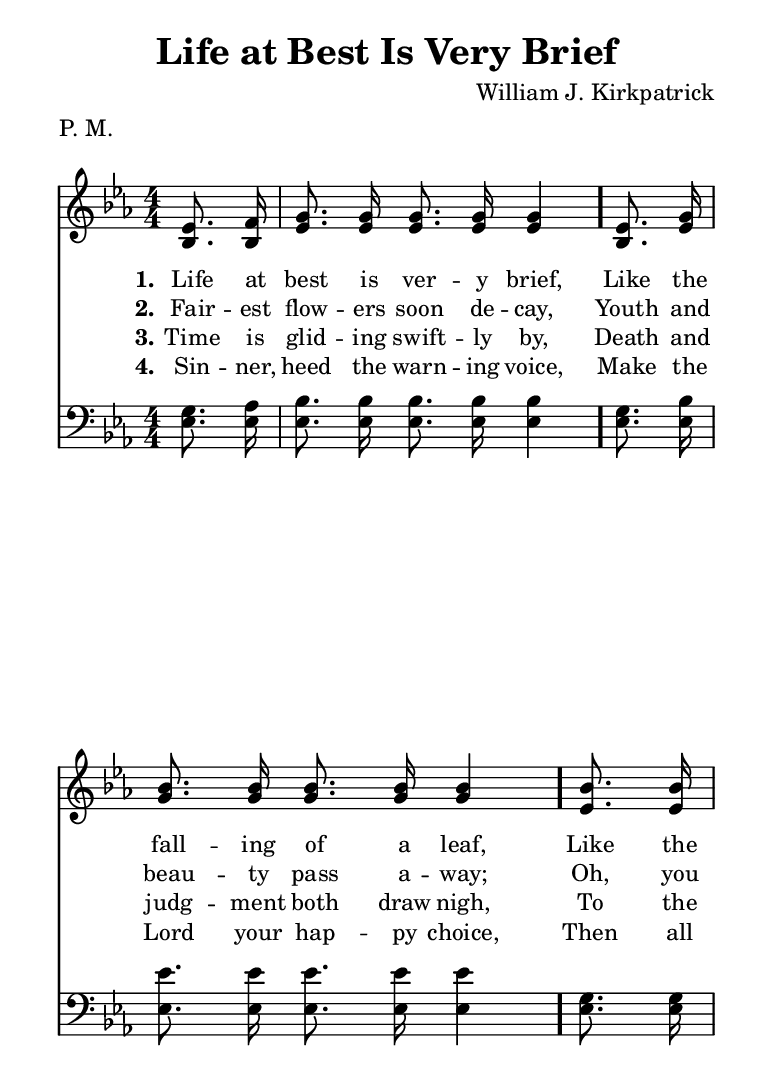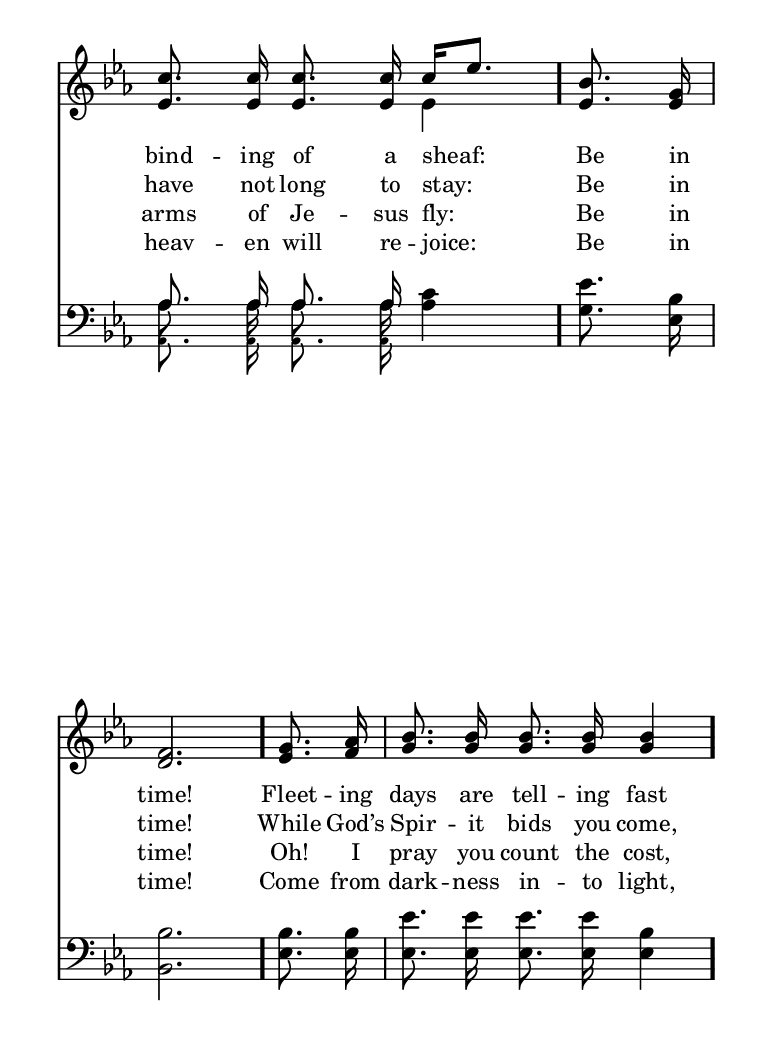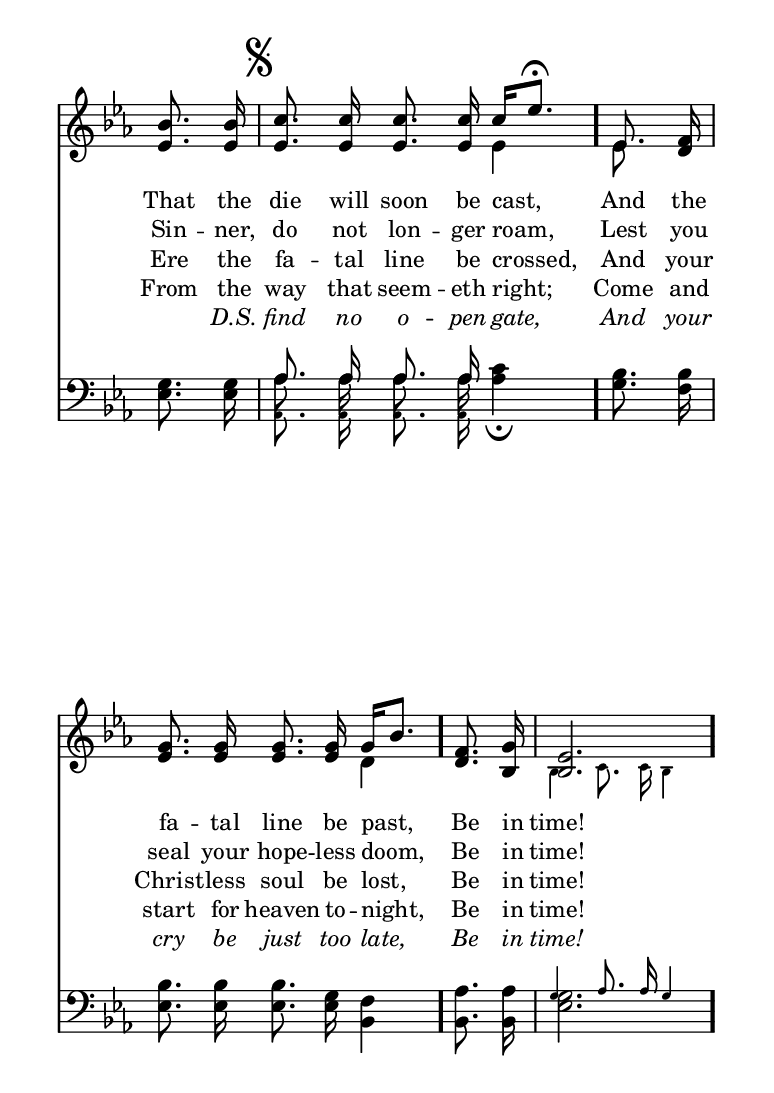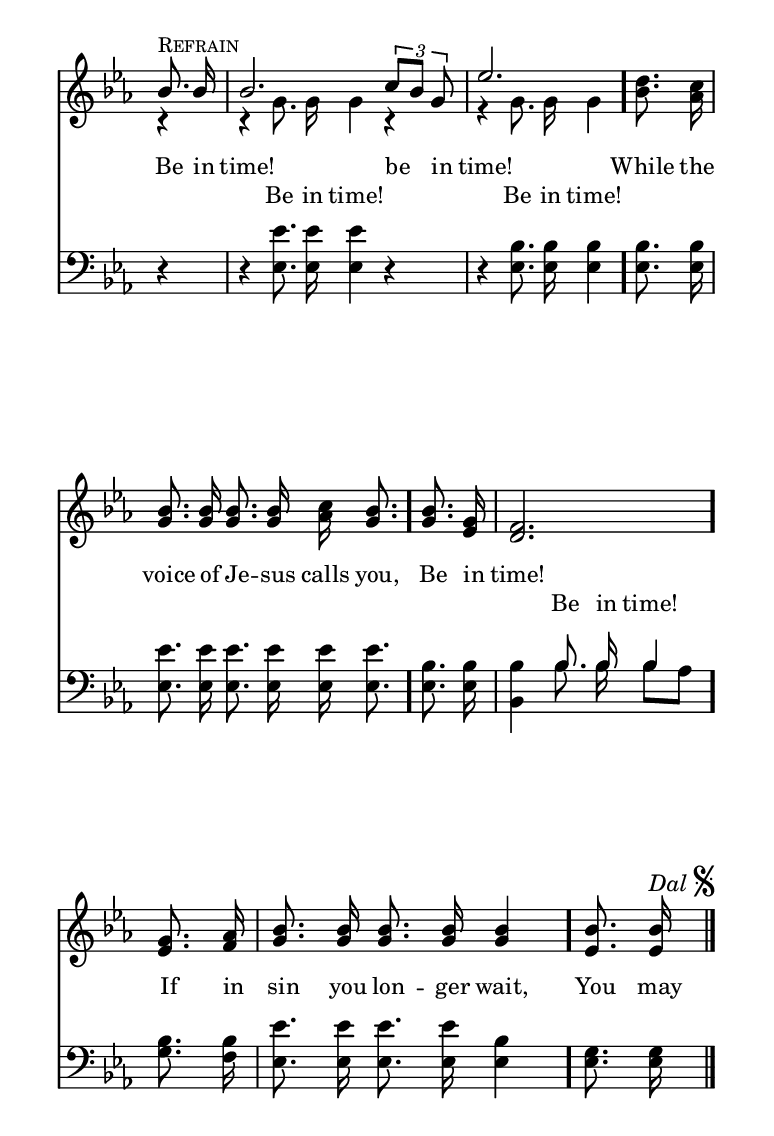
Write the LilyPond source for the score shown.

\include "common/global.ily"
\paper {
  \include "common/paper.ily"
  ragged-last-bottom = ##t
  systems-per-page = #(cond (is-eogsized 4) (#t #f))
  system-count = #(cond (is-eogsized 6) (#t #f))
}

\header{
  %gospel
  hymnnumber = "102"
  title = "Life at Best Is Very Brief"
  tunename = ""
  meter = "P. M."
  poet = ""
  composer = "William J. Kirkpatrick"
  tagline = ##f
}

% for fermata in MIDI
ta = { \tempo 4=80 }
tb = { \tempo 4=40 }
marksegno = { \mark \markup { \musicglyph #"scripts.segno" } }

patternAAds = { c8. c16 c8. c16 c4 }
patternAA = { \ta c8. c16 | \patternAAds }
patternABds = { \ta c8. c16 c8. c16 c16[ c8.] }
patternAB = { \ta c8. c16 \patternABds }
patternACds = { c8. c16 c8. c16 \tb c4 \ta }
patternAC = { \ta c8. c16 | \patternACds }

patternBA = { \ta c8. c16 | c2. }

patternCA = { \ta c8. c16 | c8. c16 c8. c16 c16 c8. }

lyricsInvis = { \override LyricText.stencil = ##f \override LyricHyphen.stencil = ##f }
lyricsVis = { \revert LyricText.stencil \revert LyricHyphen.stencil }

global = {
  \include "common/overrides.ily"
  \override Staff.TimeSignature.style = #'numbered
  \time 4/4
  \override Score.MetronomeMark.transparent = ##t % hide all fermata changes too
  \ta
  \key ees \major
  \partial 4
  \autoBeamOff
}

notesSoprano = {
\global
\relative c' {

  \changePitch \patternAA { ees f | g g g g g }
  \changePitch \patternAA { ees g | bes bes bes bes bes }
  \changePitch \patternAB { bes bes | c c c c c ees }
  \changePitch \patternBA { bes g | f }

  \changePitch \patternAA { g aes | bes bes bes bes bes}
  \changePitch \patternAB { bes bes | c c c c c ees \fermata }
  \changePitch \patternAB { ees, f | g g g g g bes }
  \changePitch \patternBA { f g | ees }

  << s^\markup { \small \caps "Refrain" }
  { \stemUp bes'8. bes16 | bes2. \tuplet 3/2 { c8[ bes] g } | ees'2. } >>
  \changePitch \patternCA { d c | bes bes bes bes c bes }
  bes8. g16 | f2.
  \changePitch \patternAA { g aes | bes bes bes bes bes }
  bes8. bes16^\markup { \italic { Dal } \raise #1 \musicglyph #"scripts.segno" }

  \bar "|."

}
}

notesSopranoDS = {
\relative c'' {
  \changePitch \patternABds { c c c c c ees \fermata }
  \changePitch \patternAB { ees, f | g g g g g bes }
  \changePitch \patternBA { f g | ees }
}
}

notesAlto = {
\global
\relative e' {

  \changePitch \patternAA { bes bes | ees ees ees ees ees }
  \changePitch \patternAA { bes ees | g g g g g }
  \changePitch \patternAA { ees ees | ees ees ees ees ees }
  \changePitch \patternBA { ees ees | d }

  \changePitch \patternAA { ees f | g g g g g }
  \changePitch \patternAA { ees ees | ees ees ees ees ees }
  \changePitch \patternAA { ees d | ees ees ees ees d }
  \changePitch \patternBA { d bes | bes }

  r4 | r4 g'8. g16 g4 r4 | r4 g8. g16 g4
  \changePitch \patternCA { bes aes | g g g g aes g }
  g8. ees16 | d2.
  \changePitch \patternAA { ees f | g g g g g }
  ees8. ees16

}
}

restsAlto = {

  \repeat unfold 32 \skip 4
  r4 | r4
  \skip 4 \skip 4
  r4 | r4

}

notesAltoDS = {
\relative e' {
  \changePitch \patternAAds { ees ees ees ees ees }
  \changePitch \patternAA { ees d | ees ees ees ees d }
  \changePitch \patternBA { d bes | bes }
}
}

notesAltoSecond = {
\autoBeamOff
\relative e' {
\override NoteHead.font-size = #-4 {
\repeat unfold 29 \skip 4
bes4 c8. c16 bes4
}
}
}

notesTenor = {
\global
\relative a {

  \changePitch \patternAA { g aes | bes bes bes bes bes }
  \changePitch \patternAA { g bes | ees ees ees ees ees }
  \changePitch \patternAA { g, g | aes aes aes aes c }
  \changePitch \patternBA { ees bes | bes }

  \changePitch \patternAA { bes bes | ees ees ees ees bes }
  \changePitch \patternAA { g g | aes aes aes aes c }
  \changePitch \patternAA { bes bes | bes bes bes g f }
  \changePitch \patternBA { aes aes | g }

  r4 | r4 ees'8. ees16 ees4 r4 | r4 bes8. bes16 bes4
  \changePitch \patternCA { bes bes | ees ees ees ees ees ees }
  bes8. bes16 | bes4 bes8. bes16 bes4
  \changePitch \patternAA { bes bes | ees ees ees ees bes }
  g8. g16

}
}

notesTenorDS = {
\relative a {
  \changePitch \patternAAds { aes aes aes aes c }
  \changePitch \patternAA { bes bes | bes bes bes g f }
  \changePitch \patternBA { aes aes | g }
}
}

notesTenorSecond = {
\autoBeamOff
\relative a {
\override NoteHead.font-size = #-4 {
\repeat unfold 29 \skip 4
g4 aes8. aes16 g4
}
}
}

notesBass = {
\global
\relative f {

  \changePitch \patternAA { ees ees | ees ees ees ees ees }
  \changePitch \patternAA { ees ees | ees ees ees ees ees }
  \changePitch \patternAA { ees ees | aes aes aes aes aes }
  \changePitch \patternBA { g ees | bes }

  \changePitch \patternAA { ees ees | ees ees ees ees ees }
  \changePitch \patternAC { ees ees | aes aes aes aes aes_\fermata }
  \changePitch \patternAA { g f | ees ees ees ees bes }
  \changePitch \patternBA { bes bes | ees }

  r4 | r4 ees8. ees16 ees4 r4 | r4 ees8. ees16 ees4
  \changePitch \patternCA { ees ees | ees ees ees ees ees ees }
  ees8. ees16 | bes4 bes'8. bes16 bes8[ aes8]
  \changePitch \patternAA { g f | ees ees ees ees ees }
  ees8. ees16

}
}

notesBassDS = {
\relative f {
  \changePitch \patternACds { aes aes aes aes aes }
  \changePitch \patternAA { g f | ees ees ees ees bes }
  \changePitch \patternBA { bes bes | ees }
}
}

notesBassSecond = {
\autoBeamOff
\relative f, {
\override NoteHead.font-size = #-4 {
\repeat unfold 9 \skip 4
aes8. aes16 aes8. aes16
\repeat unfold 10 \skip 4
aes8. aes16 aes8. aes16
}
}
}

Refrain = \lyricmode {

%{HIDE>%} Be in time! be in time! \bar "." %{<HIDE%}
%LYRICS Be in time ... be in time ... \bar "."
While the voice of Je -- sus calls you, \bar "."
Be in time! \bar "."
If in sin you lon -- ger wait, \bar "."
You may %LYRICS find no open gate, % \bar "."
%LYRICS And your cry be just too late,
%LYRICS Be in time!

}

underWords = \lyricmode {

{ \repeat unfold 48 { \skip 4 } }
Be in time! Be in time!
{ \repeat unfold 11 { \skip 4 } }
Be in time!

}

segnoWords = \lyricmode {

{ \repeat unfold 32 { \skip 4 } }
\override LyricText #'font-shape = #'italic
D.S. find no o -- pen gate,
And your cry be just too late,
Be in time!

}

wordsA = \lyricmode {
\set stanza = "1."

Life at best is ver -- y brief, \bar "."
Like the fall -- ing of a leaf, \bar "."
Like the bind -- ing of a sheaf: \bar "."
Be in time! \bar "."
Fleet -- ing days are tell -- ing fast \bar "."
That the %{HIDE>%} \marksegno %{<HIDE%} die will soon be cast, \bar "."
And the fa -- tal line be past, \bar "."
Be in time! \bar "." \break % for both eogsized and letter, work around issues with vertical location of chorus lyrics

}

wordsB = \lyricmode {
\set stanza = "2."

Fair -- est flow -- ers soon de -- cay,
Youth and beau -- ty pass a -- way;
Oh, you have not long to stay:
Be in time!
While God’s Spir -- it bids you come,
Sin -- ner, do not lon -- ger roam,
Lest you seal your hope -- less doom,
Be in time!

\Refrain

}

wordsC = \lyricmode {
\set stanza = "3."

Time is glid -- ing swift -- ly by,
Death and judg -- ment both draw nigh,
To the arms of Je -- sus fly:
Be in time!
Oh! I pray you count the cost,
Ere the fa -- tal line be crossed,
And your Christ -- less soul be lost,
Be in time!

}

wordsD = \lyricmode {
\set stanza = "4."

Sin -- ner, heed the warn -- ing voice,
Make the Lord your hap -- py choice,
Then all heav -- en will re -- joice:
Be in time!
Come from dark -- ness in -- to light,
From the way that seem -- eth right;
Come and start for heaven to -- night,
Be in time!

}

music = \context ChoirStaff <<
    \context Staff = upper <<
      \set Staff.autoBeaming = ##f
      \set ChoirStaff.systemStartDelimiter = #'SystemStartBar
      \set ChoirStaff.printPartCombineTexts = ##f
      \partcombine #'(2 . 11) \notesSoprano \notesAlto
      \context NullVoice = sopranos { \voiceOne << \notesSoprano >> }
      \context Voice = altosRests { \voiceTwo << \restsAlto >> }
      \context Voice = altosSecond { \voiceFour << \notesAltoSecond >> }
      \context Lyrics = one   \lyricsto sopranos \wordsA
      \context Lyrics = two   \lyricsto sopranos \wordsB
      \context Lyrics = three \lyricsto sopranos \wordsC
      \context Lyrics = four  \lyricsto sopranos \wordsD
    >>
    \new Lyrics \with { alignAboveContext = men } \lyricsto sopranos \segnoWords
    \context Staff = men <<
      \set Staff.autoBeaming = ##f
      \clef bass
      \set ChoirStaff.printPartCombineTexts = ##f
      \partcombine #'(2 . 11) \notesTenor \notesBass
      \context NullVoice = tenors { \voiceOne << \notesTenor >> }
      \context Voice = tenorsSecond { \voiceOne << \notesTenorSecond >> }
      \context Voice = bassesSecond { \voiceTwo << \notesBassSecond >> }
    >>
    \new Lyrics \with { alignAboveContext = men } \lyricsto tenors \underWords
  >>

musicDS = \context ChoirStaff <<
    \context Staff = upper <<
      \set Staff.autoBeaming = ##f
      \set ChoirStaff.systemStartDelimiter = #'SystemStartBar
      \context Voice  = sopranos { \voiceOne { \notesSoprano \notesSopranoDS } }
      \context Voice  = altos { \voiceTwo { \notesAlto \notesAltoDS } }
      \context Voice  = altosSecond { \voiceFour << \notesAltoSecond >> }
    >>
    \context Staff = men <<
      \set Staff.autoBeaming = ##f
      \clef bass
      \context Voice  = tenors { \voiceOne { \notesTenor \notesTenorDS } }
      \context Voice  = tenorsSecond { \voiceThree << \notesTenorSecond >> }
      \context Voice  = basses { \voiceTwo { \notesBass \notesBassDS } }
      \context Voice  = bassesSecond { \voiceFour << \notesBassSecond >> }
    >>
  >>

\score {
  \music
  \layout {
    \include "common/layout.ily"
  }
}

\score {
  \musicDS
  \midi{
    \include "common/midi.ily"
  }
}



\version "2.19.49"  % necessary for upgrading to future LilyPond versions.

% vi:set et ts=2 sw=2 ai nocindent syntax=lilypond:
